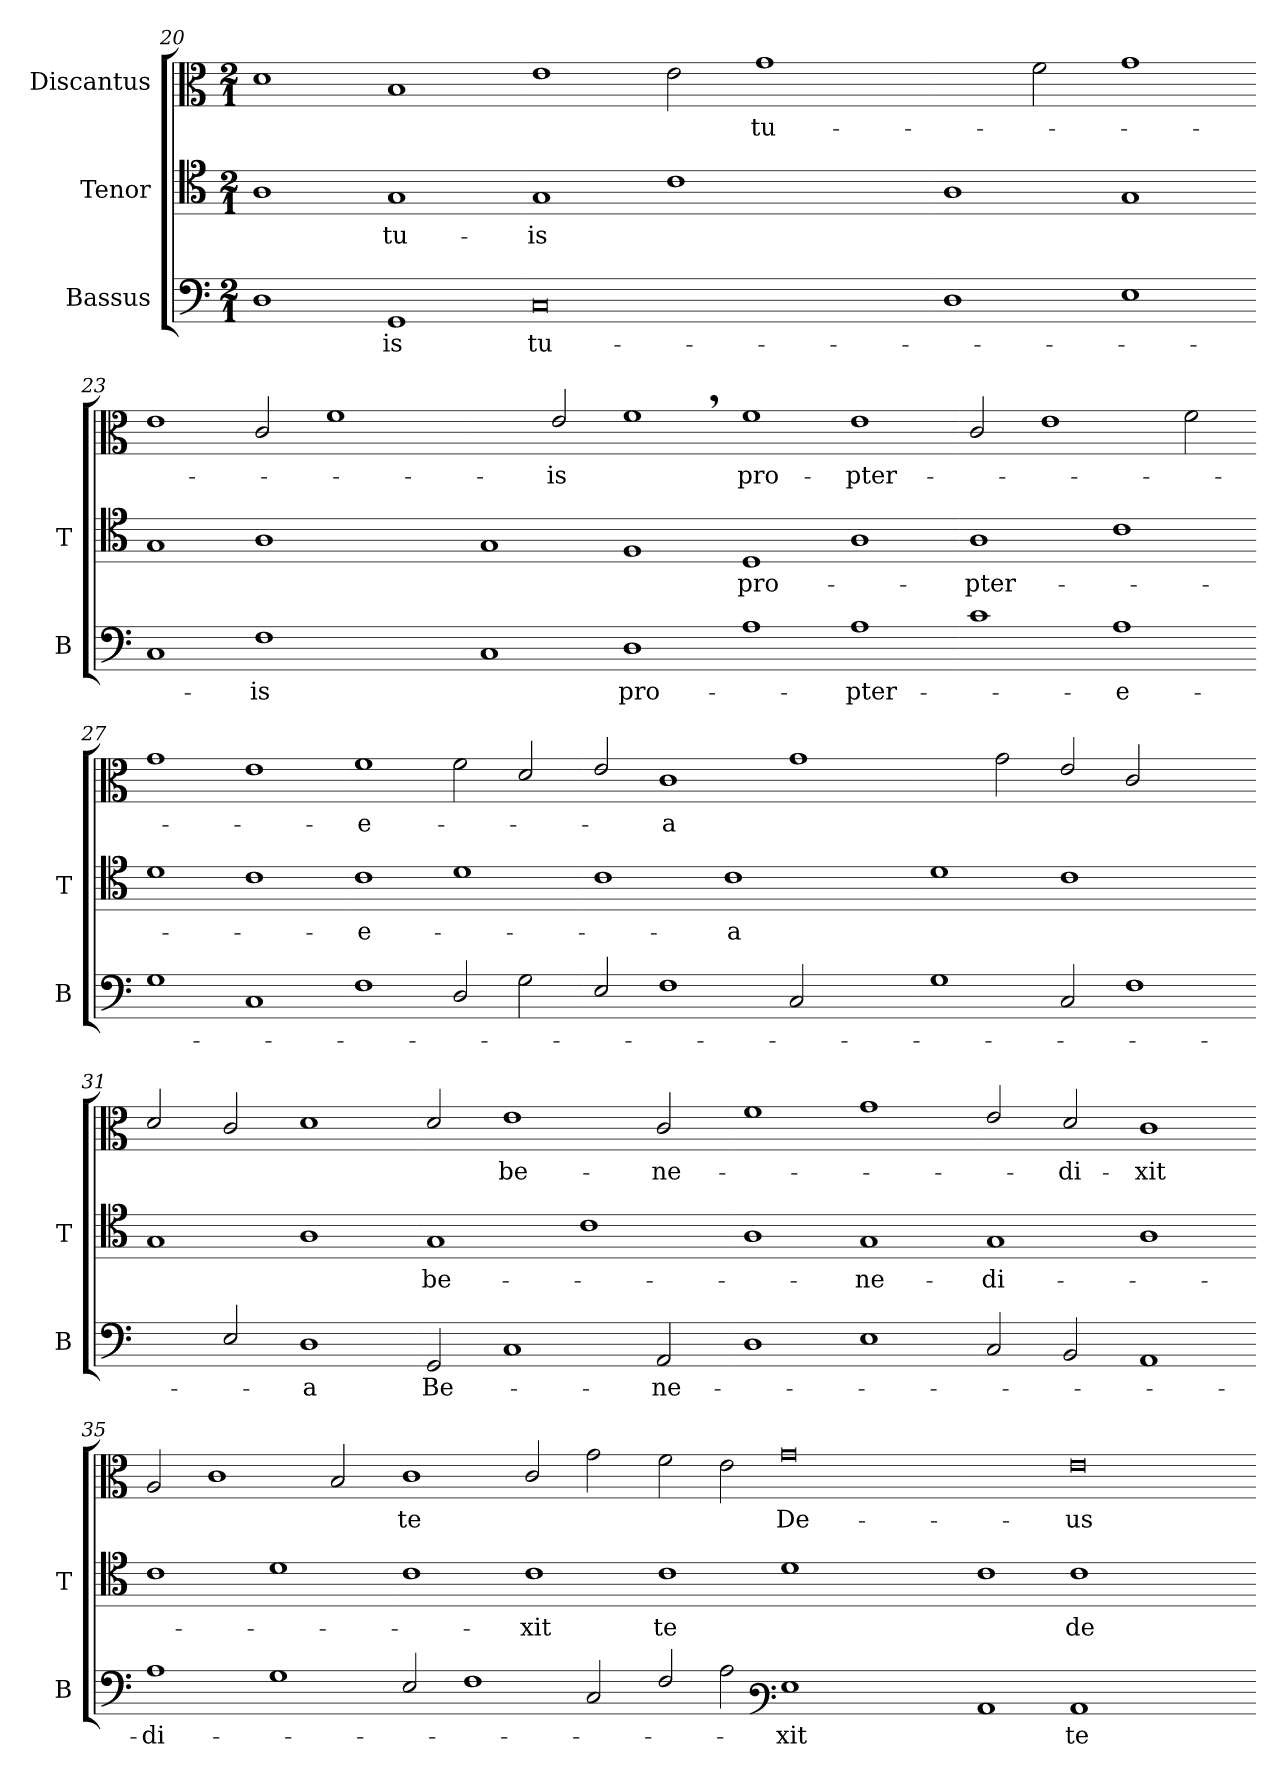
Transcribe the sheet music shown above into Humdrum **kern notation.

**kern	**text	**kern	**text	**kern	**text
*part3	*part3	*part2	*part2	*part1	*part1
*staff3	*staff3	*staff2	*staff2	*staff1	*staff1
*I"Bassus	*	*I"Tenor	*	*I"Discantus	*
*I'B	*	*I'T	*	*	*
*clefF4	*	*clefC4	*	*clefC3	*
*k[]	*	*k[]	*	*k[]	*
*C:	*	*C:	*	*C:	*
*M2/1	*	*M2/1	*	*M2/1	*
=20	=20	=20	=20	=20	=20
1D\	.	1A\	.	1d\	.
1GG/	-is	1G/	tu-	1B/	.
=21-	=21-	=21-	=21-	=21-	=21-
0C/	tu-	1G/	-is	1e\	.
.	.	1c\	.	2e\	.
.	.	.	.	1g\	tu-
2ryy	.	2ryy	.	.	.
=22-	=22-	=22-	=22-	=22-	=22-
1D\	.	1A\	.	2ryy	.
.	.	.	.	2f\	.
1E\	.	1G/	.	1g\	.
=23-	=23-	=23-	=23-	=23-	=23-
1C/	.	1G/	.	1e\	.
1F\	-is	1A\	.	2c/	.
.	.	.	.	1f\	.
2ryy	.	2ryy	.	.	.
=24-	=24-	=24-	=24-	=24-	=24-
1C/	.	1G/	.	2ryy	.
.	.	.	.	2e/	-is
1D\	pro-	1F/	.	1f,<\	.
=25-	=25-	=25-	=25-	=25-	=25-
1A\	.	1D/	pro-	1f\	pro-
1A\	-pter-	1A\	.	1e\	-pter-
=26-	=26-	=26-	=26-	=26-	=26-
1c\	.	1A\	-pter-	2c/	.
.	.	.	.	1e\	.
1A\	-e-	1c\	.	.	.
.	.	.	.	2f\	.
=27-	=27-	=27-	=27-	=27-	=27-
1G\	.	1d\	.	1g\	.
1C/	.	1c\	.	1e\	.
=28-	=28-	=28-	=28-	=28-	=28-
1F\	.	1c\	-e-	1f\	e-
2D/	.	1d\	.	2f\	.
2G\	.	.	.	2d/	.
=29-	=29-	=29-	=29-	=29-	=29-
2E/	.	1c\	.	2e/	.
1F\	.	.	.	1c\	-a
.	.	1c\	-a	.	.
2C/	.	.	.	1g\	.
2ryy	.	2ryy	.	.	.
=30-	=30-	=30-	=30-	=30-	=30-
1G\	.	1d\	.	2ryy	.
.	.	.	.	2g\	.
2C/	.	1c\	.	2e/	.
1F\	.	.	.	2c/	.
.	.	2ryy	.	2ryy	.
=31-	=31-	=31-	=31-	=31-	=31-
2ryy	.	1G/	.	2d/	.
2E/	.	.	.	2c/	.
1D\	-a	1A\	.	1d\	.
=32-	=32-	=32-	=32-	=32-	=32-
2GG/	Be-	1G/	be-	2d/	.
1C/	.	.	.	1e\	be-
.	.	1c\	.	.	.
2AA/	-ne-	.	.	2c/	-ne-
=33-	=33-	=33-	=33-	=33-	=33-
1D\	.	1A\	.	1f\	.
1E\	.	1G/	-ne-	1g\	.
=34-	=34-	=34-	=34-	=34-	=34-
2C/	.	1G/	-di-	2e/	.
2BB/	.	.	.	2d/	-di-
1AA/	.	1A\	.	1c\	-xit
=35-	=35-	=35-	=35-	=35-	=35-
1A\	-di-	1c\	.	2A/	.
.	.	.	.	1c\	.
1G\	.	1d\	.	.	.
.	.	.	.	2B/	.
=36-	=36-	=36-	=36-	=36-	=36-
2E/	.	1c\	.	1c\	te
1F\	.	.	.	.	.
.	.	1c\	-xit	2c/	.
2C/	.	.	.	2g\	.
=37-	=37-	=37-	=37-	=37-	=37-
2F/	.	1c\	te	2f\	.
2A\	.	.	.	2e\	.
*clefF3	*	*	*	*	*
1G\	-xit	1d\	.	0g\	De-
1ryy	.	1ryy	.	.	.
=38-	=38-	=38-	=38-	=38-	=38-
1C/	.	1c\	.	1ryy	.
1C/	te	1c\	de-	0e\	-us
1ryy	.	1ryy	.	.	.
=-	=-	=-	=-	=-	=-
*-	*-	*-	*-	*-	*-
